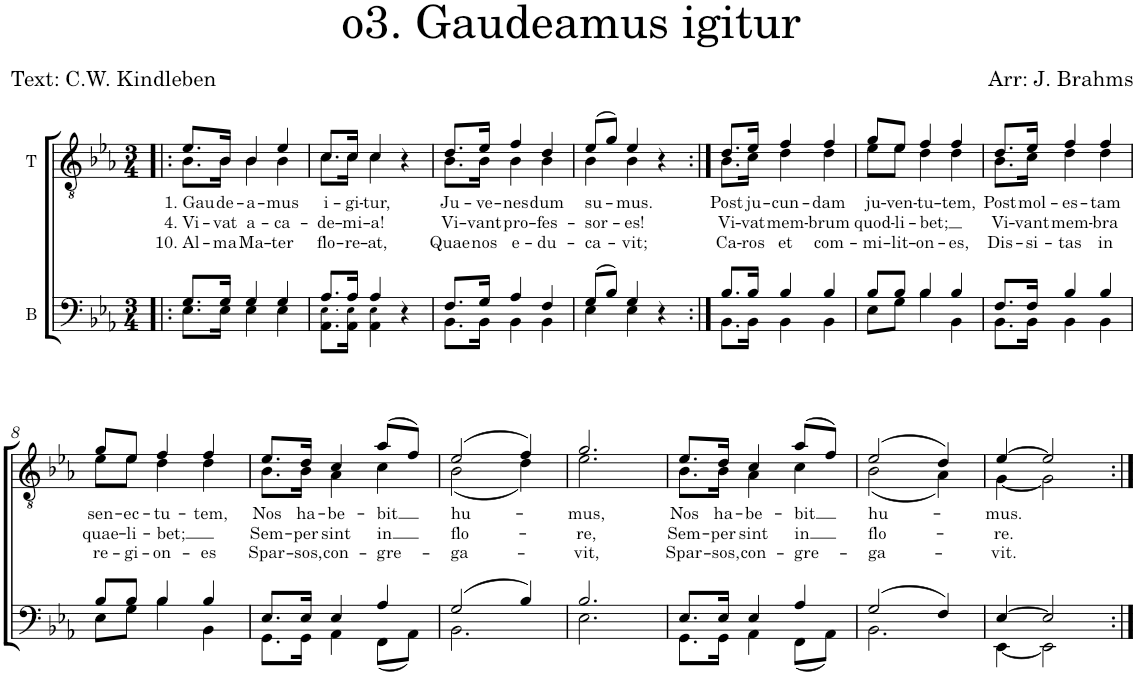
**kern	**kern	**text	**text	**text
*part2	*part1	*part1	*part1	*part1
*staff2	*staff1	*staff1	*staff1	*staff1
*I"B	*I"T	*	*	*
*clefF4	*clefGv2	*	*	*
*k[b-e-a-]	*k[b-e-a-]	*	*	*
*M3/4	*M3/4	*	*	*
=1!|:	=1!|:	=1!|:	=1!|:	=1!|:
*^	*	*	*	*
!	!	!	!LO:LY:b	!LO:LY:b	!LO:LY:b
*	*	*^	*	*	*
8.G/L	8.E-\L	8.e-/L	8.B-\L	1. Gau	4. Vi-	10. Al-
!	!	!	!	!LO:LY:b	!LO:LY:b	!LO:LY:b
16G/Jk	16E-\Jk	16B-/Jk	16B-\Jk	de-	-vat	-ma
!	!	!	!	!LO:LY:b	!LO:LY:b	!LO:LY:b
4G/	4E-\	4B-/	4B-\	-a-	a-	Ma-
!	!	!	!	!LO:LY:b	!LO:LY:b	!LO:LY:b
4G/	4E-\	4e-/	4B-\	-mus	-ca-	-ter
=2	=2	=2	=2	=2	=2	=2
!	!	!	!	!LO:LY:b	!LO:LY:b	!LO:LY:b
8.A-/L	8.AA-\ 8.E-!\L	8.c/L	8.c\L	i-	-de-	flo-
!	!	!	!	!LO:LY:b	!LO:LY:b	!LO:LY:b
16A-/Jk	16AA-\ 16E-!\Jk	16c/Jk	16c\Jk	-gi-	-mi-	-re-
!	!	!	!	!LO:LY:b	!LO:LY:b	!LO:LY:b
4A-/	4AA-\ 4E-!\	4c/	4c\	-tur,	-a!	-at,
4r	4ryy	4r	4ryy	.	.	.
=3	=3	=3	=3	=3	=3	=3
!	!	!	!	!LO:LY:b	!LO:LY:b	!LO:LY:b
8.F/L	8.BB-\L	8.d/L	8.B-\L	Ju-	Vi-	Quae
!	!	!	!	!LO:LY:b	!LO:LY:b	!LO:LY:b
16G/Jk	16BB-\Jk	16e-/Jk	16B-\Jk	-ve-	-vant	nos
!	!	!	!	!LO:LY:b	!LO:LY:b	!LO:LY:b
4A-/	4BB-\	4f/	4B-\	-nes	pro-	e-
!	!	!	!	!LO:LY:b	!LO:LY:b	!LO:LY:b
4F/	4BB-\	4d/	4B-\	dum	-fes-	-du-
=4	=4	=4	=4	=4	=4	=4
!	!	!	!	!LO:LY:b	!LO:LY:b	!LO:LY:b
(8G/L	4E-\	(8e-/L	4B-\	su-	-sor-	-ca-
8B-/J)	.	8g/J)	.	.	.	.
!	!	!	!	!LO:LY:b	!LO:LY:b	!LO:LY:b
4G/	4E-\	4e-/	4B-\	-mus.	-es!	-vit;
4r	4ryy	4r	4ryy	.	.	.
=5:|!	=5:|!	=5:|!	=5:|!	=5:|!	=5:|!	=5:|!
!	!	!	!	!LO:LY:b	!LO:LY:b	!LO:LY:b
8.B-/L	8.BB-\L	8.d/L	8.B-\L	Post	Vi-	Ca-
!	!	!	!	!LO:LY:b	!LO:LY:b	!LO:LY:b
16B-/Jk	16BB-\Jk	16e-/Jk	16c\Jk	ju-	-vat	-ros
!	!	!	!	!LO:LY:b	!LO:LY:b	!LO:LY:b
4B-/	4BB-\	4f/	4d\	-cun-	mem-	et
!	!	!	!	!LO:LY:b	!LO:LY:b	!LO:LY:b
4B-/	4BB-\	4f/	4d\	-dam	-brum	com-
=6	=6	=6	=6	=6	=6	=6
!	!	!	!	!LO:LY:b	!LO:LY:b	!LO:LY:b
8B-/L	8E-\L	8g/L	8e-\L	ju-	quod-	mi-
!	!	!	!	!LO:LY:b	!LO:LY:b	!LO:LY:b
8B-/J	8G\J	8e-/J	8e-\J	-ven-	-li-	-lit-
!	!	!	!	!LO:LY:b	!LO:LY:b	!LO:LY:b
4B-/	4B-\	4f/	4d\	-tu-	-bet;	-on-
!	!	!	!	!LO:LY:b	!	!LO:LY:b
4B-/	4BB-\	4f/	4d\	-tem,	.	-es,
=7	=7	=7	=7	=7	=7	=7
!	!	!	!	!LO:LY:b	!LO:LY:b	!LO:LY:b
8.F/L	8.BB-\L	8.d/L	8.B-\L	Post	Vi-	Dis-
!	!	!	!	!LO:LY:b	!LO:LY:b	!LO:LY:b
16F/Jk	16BB-\Jk	16e-/Jk	16c\Jk	mol-	-vant	-si-
!	!	!	!	!LO:LY:b	!LO:LY:b	!LO:LY:b
4B-/	4BB-\	4f/	4d\	-es-	mem-	-tas
!	!	!	!	!LO:LY:b	!LO:LY:b	!LO:LY:b
4B-/	4BB-\	4f/	4d\	-tam	-bra	in
!!LO:LB:g=z	!!
=8	=8	=8	=8	=8	=8	=8
!	!	!	!	!LO:LY:b	!LO:LY:b	!LO:LY:b
8B-/L	8E-\L	8g/L	8e-\L	sen-	quae-	re-
!	!	!	!	!LO:LY:b	!LO:LY:b	!LO:LY:b
8B-/J	8G\J	8e-/J	8e-\J	-ec-	-li-	-gi-
!	!	!	!	!LO:LY:b	!LO:LY:b	!LO:LY:b
4B-/	4B-\	4f/	4d\	-tu-	-bet;	-on-
!	!	!	!	!LO:LY:b	!	!LO:LY:b
4B-/	4BB-\	4f/	4d\	-tem,	.	-es
=9	=9	=9	=9	=9	=9	=9
!	!	!	!	!LO:LY:b	!LO:LY:b	!LO:LY:b
8.E-/L	8.GG\L	8.e-/L	8.B-\L	Nos	Sem-	Spar-
!	!	!	!	!LO:LY:b	!LO:LY:b	!LO:LY:b
16E-/Jk	16GG\Jk	16d/Jk	16B-\Jk	ha-	-per	-sos,
!	!	!	!	!LO:LY:b	!LO:LY:b	!LO:LY:b
4E-/	4AA-\	4c/	4A-\	-be-	sint	con-
!	!	!	!	!LO:LY:b	!LO:LY:b	!LO:LY:b
4A-/	(8FF\L	(8a-/L	4c\	-bit	in	-gre-
.	8AA-\J)	8f/J)	.	.	.	.
=10	=10	=10	=10	=10	=10	=10
!	!	!	!	!LO:LY:b	!LO:LY:b	!LO:LY:b
(2G/	2.BB-\	(2e-/	(2B-\	hu-	flo-	-ga-
4B-/)	.	4f/)	4d\)	.	.	.
=11	=11	=11	=11	=11	=11	=11
!	!	!	!	!LO:LY:b	!LO:LY:b	!LO:LY:b
2.B-/	2.E-\	2.g/	2.e-\	-mus,	-re,	-vit,
=12	=12	=12	=12	=12	=12	=12
!	!	!	!	!LO:LY:b	!LO:LY:b	!LO:LY:b
8.E-/L	8.GG\L	8.e-/L	8.B-\L	Nos	Sem-	Spar-
!	!	!	!	!LO:LY:b	!LO:LY:b	!LO:LY:b
16E-/Jk	16GG\Jk	16d/Jk	16B-\Jk	ha-	-per	-sos,
!	!	!	!	!LO:LY:b	!LO:LY:b	!LO:LY:b
4E-/	4AA-\	4c/	4A-\	-be-	sint	con-
!	!	!	!	!LO:LY:b	!LO:LY:b	!LO:LY:b
4A-/	(8FF\L	(8a-/L	4c\	-bit	in	-gre-
.	8AA-\J)	8f/J)	.	.	.	.
=13	=13	=13	=13	=13	=13	=13
!	!	!	!	!LO:LY:b	!LO:LY:b	!LO:LY:b
(2G/	2.BB-\	(2e-/	(2B-\	hu-	flo-	-ga-
4F/)	.	4d/)	4A-\)	.	.	.
=14	=14	=14	=14	=14	=14	=14
!	!	!	!	!LO:LY:b	!LO:LY:b	!LO:LY:b
[4E-/	[4EE-\	[4e-/	[4G\	-mus.	-re.	-vit.
2E-/]	2EE-\]	2e-/]	2G\]	.	.	.
*v	*v	*	*	*	*	*
*	*v	*v	*	*	*
=:|!	=:|!	=:|!	=:|!	=:|!
*-	*-	*-	*-	*-
